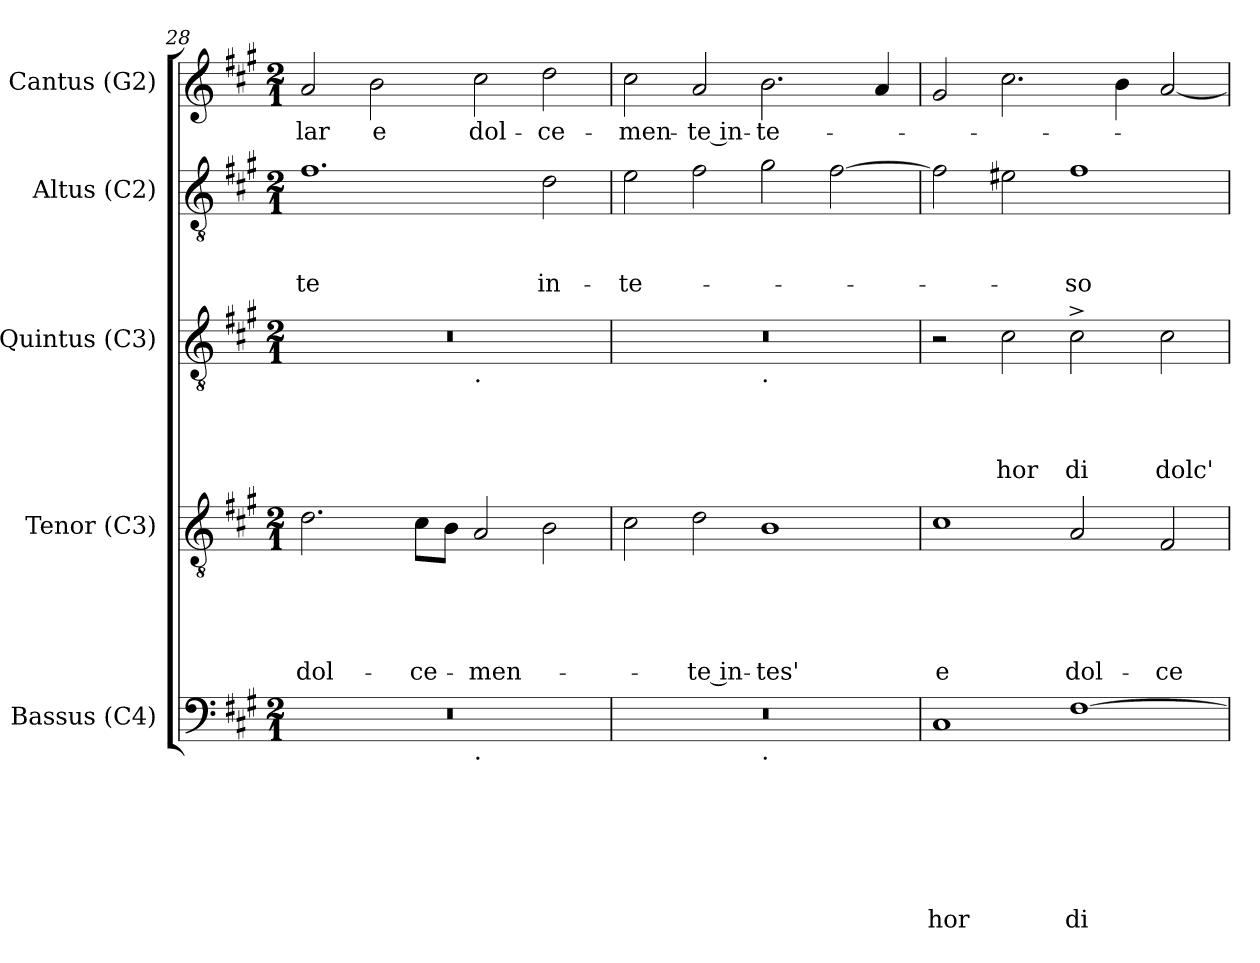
**kern	**text	**text	**text	**text	**text	**text	**text	**kern	**text	**text	**text	**text	**text	**kern	**text	**text	**text	**text	**kern	**text	**text	**text	**kern	**text
*part5	*part5	*part5	*part5	*part5	*part5	*part5	*part5	*part4	*part4	*part4	*part4	*part4	*part4	*part3	*part3	*part3	*part3	*part3	*part2	*part2	*part2	*part2	*part1	*part1
*staff5	*staff5	*staff5	*staff5	*staff5	*staff5	*staff5	*staff5	*staff4	*staff4	*staff4	*staff4	*staff4	*staff4	*staff3	*staff3	*staff3	*staff3	*staff3	*staff2	*staff2	*staff2	*staff2	*staff1	*staff1
*I"Bassus (C4)	*	*	*	*	*	*	*	*I"Tenor (C3)	*	*	*	*	*	*I"Quintus (C3)	*	*	*	*	*I"Altus (C2)	*	*	*	*I"Cantus (G2)	*
*I'B.	*	*	*	*	*	*	*	*I'T.	*	*	*	*	*	*I'Q.	*	*	*	*	*I'A.	*	*	*	*I'C.	*
*clefF4	*	*	*	*	*	*	*	*clefGv2	*	*	*	*	*	*clefGv2	*	*	*	*	*clefGv2	*	*	*	*clefG2	*
*k[f#c#g#]	*	*	*	*	*	*	*	*k[f#c#g#]	*	*	*	*	*	*k[f#c#g#]	*	*	*	*	*k[f#c#g#]	*	*	*	*k[f#c#g#]	*
*A:	*	*	*	*	*	*	*	*A:	*	*	*	*	*	*A:	*	*	*	*	*A:	*	*	*	*A:	*
*M2/1	*	*	*	*	*	*	*	*M2/1	*	*	*	*	*	*M2/1	*	*	*	*	*M2/1	*	*	*	*M2/1	*
=28	=28	=28	=28	=28	=28	=28	=28	=28	=28	=28	=28	=28	=28	=28	=28	=28	=28	=28	=28	=28	=28	=28	=28	=28
!	!	!	!	!	!	!	!	!	!	!	!	!	!LO:LY:b	!	!	!	!	!	!	!	!	!LO:LY:b	!	!LO:LY:b
*^	*	*	*	*	*	*	*	*	*	*	*	*	*	*^	*	*	*	*	*	*	*	*	*	*
0r	1ryy	.	.	.	.	.	.	.	2.d\	.	.	.	.	dol-	0r	1ryy	.	.	.	.	1.f#	.	.	-te	2a/	-lar
!	!	!	!	!	!	!	!	!	!	!	!	!	!	!	!	!	!	!	!	!	!	!	!	!	!	!LO:LY:b
.	.	.	.	.	.	.	.	.	.	.	.	.	.	.	.	.	.	.	.	.	.	.	.	.	2b\	e
!	!	!	!	!	!	!	!	!	!	!	!	!	!	!LO:LY:b	!	!	!	!	!	!	!	!	!	!	!	!
.	.	.	.	.	.	.	.	.	8c#\L	.	.	.	.	-ce-	.	.	.	.	.	.	.	.	.	.	.	.
.	.	.	.	.	.	.	.	.	8B\J	.	.	.	.	.	.	.	.	.	.	.	.	.	.	.	.	.
!	!	!	!	!	!	!	!	!	!	!	!	!	!	!	!	!LO:TX:b:t=.	!	!	!	!	!	!	!	!	!	!
!	!LO:TX:b:t=.	!	!	!	!	!	!	!	!	!	!	!	!	!	!	!	!	!	!	!	!	!	!	!	!	!
!	!	!	!	!	!	!	!	!	!	!	!	!	!	!LO:LY:b	!	!	!	!	!	!	!	!	!	!	!	!LO:LY:b
.	1ryy	.	.	.	.	.	.	.	2A/	.	.	.	.	-men-	.	1ryy	.	.	.	.	.	.	.	.	2cc#\	dol-
!	!	!	!	!	!	!	!	!	!	!	!	!	!	!	!	!	!	!	!	!	!	!	!	!LO:LY:b	!	!LO:LY:b
.	.	.	.	.	.	.	.	.	2B\	.	.	.	.	.	.	.	.	.	.	.	2d\	.	.	in-	2dd\	-ce-
!!LO:LB:g=z
=29	=29	=29	=29	=29	=29	=29	=29	=29	=29	=29	=29	=29	=29	=29	=29	=29	=29	=29	=29	=29	=29	=29	=29	=29	=29	=29
!	!	!	!	!	!	!	!	!	!	!	!	!	!	!	!	!	!	!	!	!	!	!	!	!LO:LY:b	!	!LO:LY:b
0r	1ryy	.	.	.	.	.	.	.	2c#\	.	.	.	.	.	0r	1ryy	.	.	.	.	2e\	.	.	-te-	2cc#\	-men-
!	!	!	!	!	!	!	!	!	!	!	!	!	!	!LO:LY:b:rj	!	!	!	!	!	!	!	!	!	!	!	!LO:LY:b:rj
.	.	.	.	.	.	.	.	.	2d\	.	.	.	.	-te in-	.	.	.	.	.	.	2f#\	.	.	.	2a/	-te in-
!	!	!	!	!	!	!	!	!	!	!	!	!	!	!	!	!LO:TX:b:t=.	!	!	!	!	!	!	!	!	!	!
!	!LO:TX:b:t=.	!	!	!	!	!	!	!	!	!	!	!	!	!	!	!	!	!	!	!	!	!	!	!	!	!
!	!	!	!	!	!	!	!	!	!	!	!	!	!	!LO:LY:b	!	!	!	!	!	!	!	!	!	!	!	!LO:LY:b
.	1ryy	.	.	.	.	.	.	.	1B	.	.	.	.	-tes'	.	1ryy	.	.	.	.	2g#\	.	.	.	2.b\	-te-
.	.	.	.	.	.	.	.	.	.	.	.	.	.	.	.	.	.	.	.	.	[>2f#\	.	.	.	.	.
.	.	.	.	.	.	.	.	.	.	.	.	.	.	.	.	.	.	.	.	.	.	.	.	.	4a/	.
=30	=30	=30	=30	=30	=30	=30	=30	=30	=30	=30	=30	=30	=30	=30	=30	=30	=30	=30	=30	=30	=30	=30	=30	=30	=30	=30
!	!	!	!	!	!	!	!	!LO:LY:b	!	!	!	!	!	!LO:LY:b	!	!	!	!	!	!	!	!	!	!	!	!
*v	*v	*	*	*	*	*	*	*	*	*	*	*	*	*	*v	*v	*	*	*	*	*	*	*	*	*	*
1C#	.	.	.	.	.	.	hor	1c#	.	.	.	.	e	2r	.	.	.	.	2f#\]	.	.	.	2g#/	.
!	!	!	!	!	!	!	!	!	!	!	!	!	!	!	!	!	!	!LO:LY:b	!	!	!	!	!	!
.	.	.	.	.	.	.	.	.	.	.	.	.	.	2c#\	.	.	.	hor	2e#\	.	.	.	2.cc#\	.
!	!	!	!	!	!	!	!LO:LY:b	!	!	!	!	!	!LO:LY:b	!	!	!	!	!LO:LY:b	!	!	!	!LO:LY:b	!	!
[>1F#	.	.	.	.	.	.	di	2A/	.	.	.	.	dol-	2c#^>\	.	.	.	di	1f#	.	.	-so	.	.
.	.	.	.	.	.	.	.	.	.	.	.	.	.	.	.	.	.	.	.	.	.	.	4b\	.
!	!	!	!	!	!	!	!	!	!	!	!	!	!LO:LY:b	!	!	!	!	!LO:LY:b	!	!	!	!	!	!
.	.	.	.	.	.	.	.	2F#/	.	.	.	.	-ce-	2c#\	.	.	.	dolc'	.	.	.	.	[<2a/	.
=	=	=	=	=	=	=	=	=	=	=	=	=	=	=	=	=	=	=	=	=	=	=	=	=
*-	*-	*-	*-	*-	*-	*-	*-	*-	*-	*-	*-	*-	*-	*-	*-	*-	*-	*-	*-	*-	*-	*-	*-	*-
